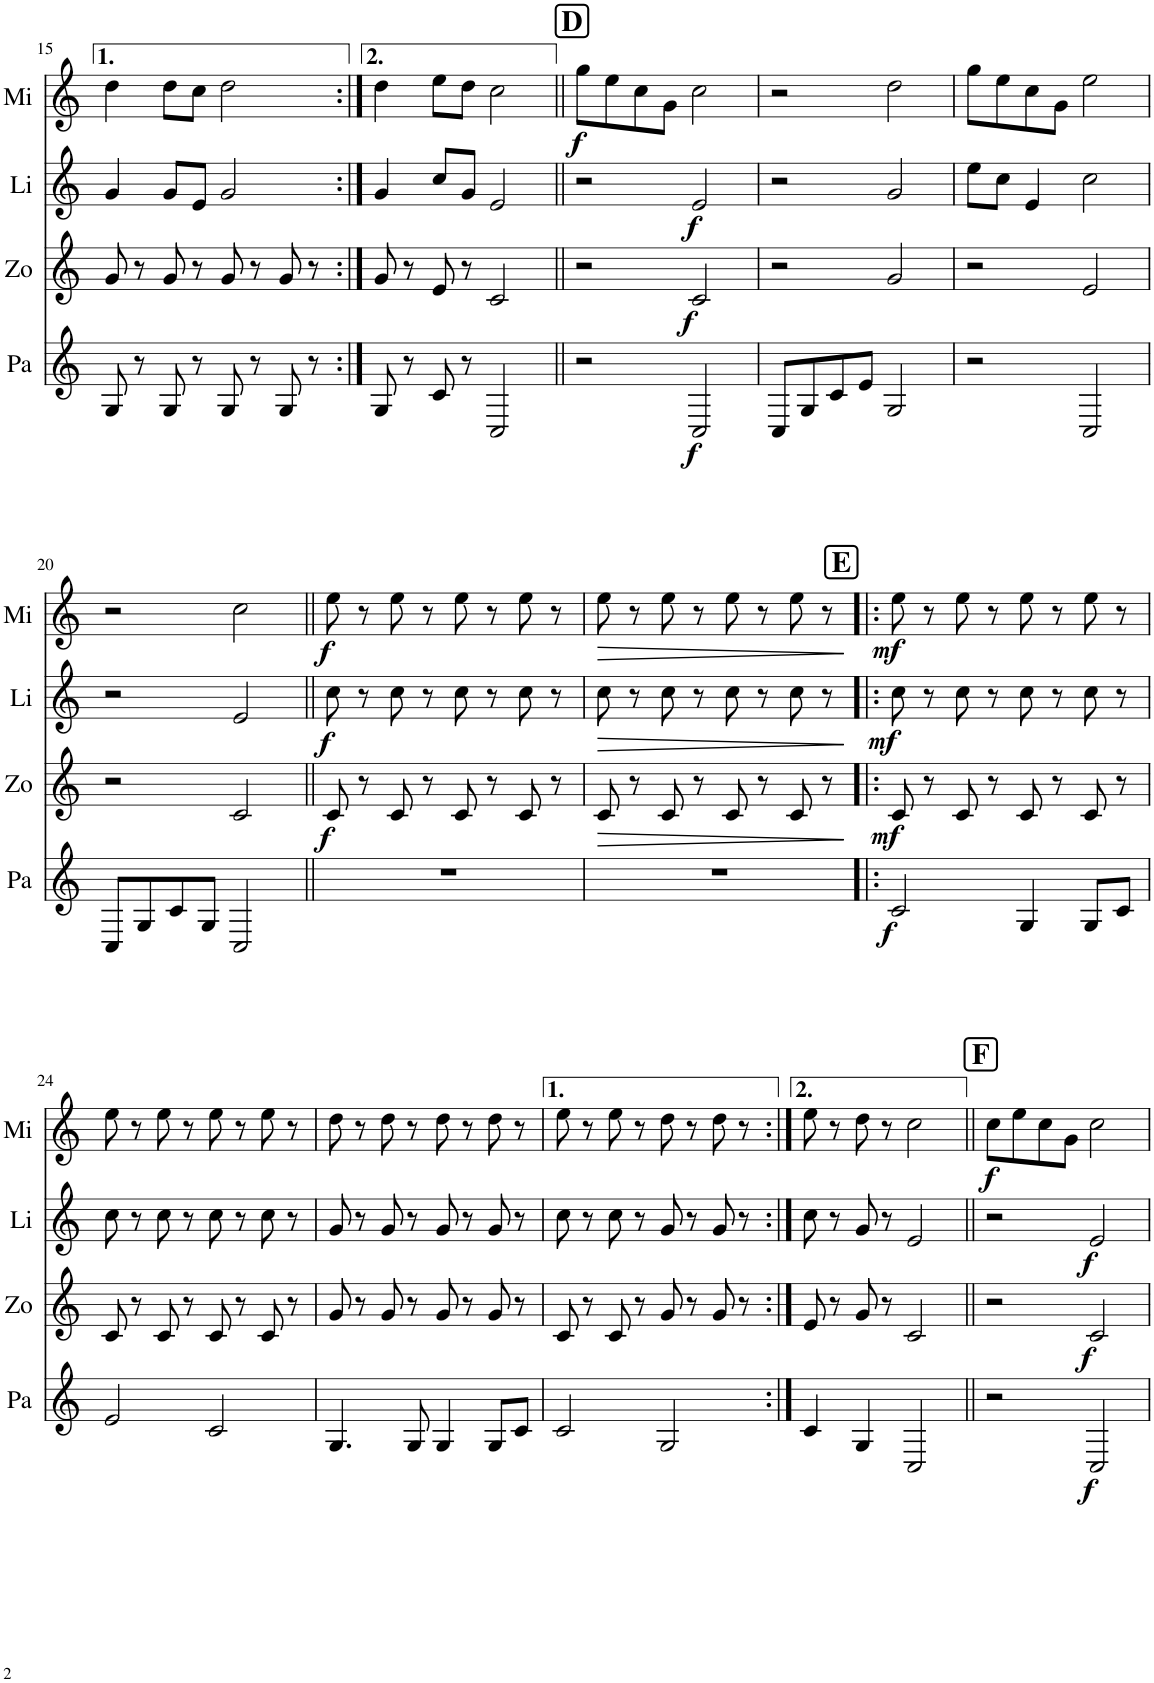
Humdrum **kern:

**kern	**dynam	**kern	**dynam	**kern	**dynam	**kern	**dynam
*part4	*part4	*part3	*part3	*part2	*part2	*part1	*part1
*staff4	*staff4	*staff3	*staff3	*staff2	*staff2	*staff1	*staff1
*I"Patrick	*	*I"Zoé	*	*I"Lily	*	*I"Michel	*
*I'Pa	*	*I'Zo	*	*I'Li	*	*I'Mi	*
!!LO:PB:g=z
*clefG2	*	*clefG2	*	*clefG2	*	*clefG2	*
*Trd4c7	*	*Trd4c7	*	*Trd4c7	*	*Trd4c7	*
*k[]	*	*k[]	*	*k[]	*	*k[]	*
*M4/4	*	*M4/4	*	*M4/4	*	*M4/4	*
=15	=15	=15	=15	=15	=15	=15	=15
8G/	.	8g/	.	4g/	.	4dd\	.
8r	.	8r	.	.	.	.	.
8G/	.	8g/	.	8g/L	.	8dd\L	.
8r	.	8r	.	8e/J	.	8cc\J	.
8G/	.	8g/	.	2g/	.	2dd\	.
8r	.	8r	.	.	.	.	.
8G/	.	8g/	.	.	.	.	.
8r	.	8r	.	.	.	.	.
=16:|!	=16:|!	=16:|!	=16:|!	=16:|!	=16:|!	=16:|!	=16:|!
8G/	.	8g/	.	4g/	.	4dd\	.
8r	.	8r	.	.	.	.	.
8c/	.	8e/	.	8cc/L	.	8ee\L	.
8r	.	8r	.	8g/J	.	8dd\J	.
2C/	.	2c/	.	2e/	.	2cc\	.
!!LO:REH:place=s1:a:B:cj:fs=14:t=D
=17||	=17||	=17||	=17||	=17||	=17||	=17||	=17||
!	!	!	!	!	!	!	!LO:DY:b
2r	.	2r	.	2r	.	8gg\L	f
.	.	.	.	.	.	8ee\	.
.	.	.	.	.	.	8cc\	.
.	.	.	.	.	.	8g\J	.
!	!LO:DY:b	!	!LO:DY:b	!	!LO:DY:b	!	!
2C/	f	2c/	f	2e/	f	2cc\	.
=18	=18	=18	=18	=18	=18	=18	=18
8C/L	.	2r	.	2r	.	2r	.
8G/	.	.	.	.	.	.	.
8c/	.	.	.	.	.	.	.
8e/J	.	.	.	.	.	.	.
2G/	.	2g/	.	2g/	.	2dd\	.
=19	=19	=19	=19	=19	=19	=19	=19
2r	.	2r	.	8ee\L	.	8gg\L	.
.	.	.	.	8cc\J	.	8ee\	.
.	.	.	.	4e/	.	8cc\	.
.	.	.	.	.	.	8g\J	.
2C/	.	2e/	.	2cc\	.	2ee\	.
!!LO:LB:g=z
=20	=20	=20	=20	=20	=20	=20	=20
8C/L	.	2r	.	2r	.	2r	.
8G/	.	.	.	.	.	.	.
8c/	.	.	.	.	.	.	.
8G/J	.	.	.	.	.	.	.
2C/	.	2c/	.	2e/	.	2cc\	.
=21||	=21||	=21||	=21||	=21||	=21||	=21||	=21||
!	!	!	!LO:DY:b	!	!LO:DY:b	!	!LO:DY:b
1r	.	8c/	f	8cc\	f	8ee\	f
.	.	8r	.	8r	.	8r	.
.	.	8c/	.	8cc\	.	8ee\	.
.	.	8r	.	8r	.	8r	.
.	.	8c/	.	8cc\	.	8ee\	.
.	.	8r	.	8r	.	8r	.
.	.	8c/	.	8cc\	.	8ee\	.
.	.	8r	.	8r	.	8r	.
=22	=22	=22	=22	=22	=22	=22	=22
!	!	!	!LO:HP:b	!	!LO:HP:b	!	!LO:HP:b
1r	.	8c/	>	8cc\	>	8ee\	>
.	.	8r	.	8r	.	8r	.
.	.	8c/	.	8cc\	.	8ee\	.
.	.	8r	.	8r	.	8r	.
.	.	8c/	.	8cc\	.	8ee\	.
.	.	8r	.	8r	.	8r	.
.	.	8c/	.	8cc\	.	8ee\	.
.	.	8r	.	8r	.	8r	.
.	.	.	]	.	]	.	]
!!LO:REH:place=s1:a:B:cj:fs=14:t=E
=23!|:	=23!|:	=23!|:	=23!|:	=23!|:	=23!|:	=23!|:	=23!|:
!	!LO:DY:b	!	!LO:DY:b	!	!LO:DY:b	!	!LO:DY:b
2c/	f	8c/	mf	8cc\	mf	8ee\	mf
.	.	8r	.	8r	.	8r	.
.	.	8c/	.	8cc\	.	8ee\	.
.	.	8r	.	8r	.	8r	.
4G/	.	8c/	.	8cc\	.	8ee\	.
.	.	8r	.	8r	.	8r	.
8G/L	.	8c/	.	8cc\	.	8ee\	.
8c/J	.	8r	.	8r	.	8r	.
!!LO:LB:g=z
=24	=24	=24	=24	=24	=24	=24	=24
2e/	.	8c/	.	8cc\	.	8ee\	.
.	.	8r	.	8r	.	8r	.
.	.	8c/	.	8cc\	.	8ee\	.
.	.	8r	.	8r	.	8r	.
2c/	.	8c/	.	8cc\	.	8ee\	.
.	.	8r	.	8r	.	8r	.
.	.	8c/	.	8cc\	.	8ee\	.
.	.	8r	.	8r	.	8r	.
=25	=25	=25	=25	=25	=25	=25	=25
4.G/	.	8g/	.	8g/	.	8dd\	.
.	.	8r	.	8r	.	8r	.
.	.	8g/	.	8g/	.	8dd\	.
8G/	.	8r	.	8r	.	8r	.
4G/	.	8g/	.	8g/	.	8dd\	.
.	.	8r	.	8r	.	8r	.
8G/L	.	8g/	.	8g/	.	8dd\	.
8c/J	.	8r	.	8r	.	8r	.
=26	=26	=26	=26	=26	=26	=26	=26
2c/	.	8c/	.	8cc\	.	8ee\	.
.	.	8r	.	8r	.	8r	.
.	.	8c/	.	8cc\	.	8ee\	.
.	.	8r	.	8r	.	8r	.
2G/	.	8g/	.	8g/	.	8dd\	.
.	.	8r	.	8r	.	8r	.
.	.	8g/	.	8g/	.	8dd\	.
.	.	8r	.	8r	.	8r	.
=27:|!	=27:|!	=27:|!	=27:|!	=27:|!	=27:|!	=27:|!	=27:|!
4c/	.	8e/	.	8cc\	.	8ee\	.
.	.	8r	.	8r	.	8r	.
4G/	.	8g/	.	8g/	.	8dd\	.
.	.	8r	.	8r	.	8r	.
2C/	.	2c/	.	2e/	.	2cc\	.
!!LO:REH:place=s1:a:B:cj:fs=14:t=F
=28||	=28||	=28||	=28||	=28||	=28||	=28||	=28||
!	!	!	!	!	!	!	!LO:DY:b
2r	.	2r	.	2r	.	8cc\L	f
.	.	.	.	.	.	8ee\	.
.	.	.	.	.	.	8cc\	.
.	.	.	.	.	.	8g\J	.
!	!LO:DY:b	!	!LO:DY:b	!	!LO:DY:b	!	!
2C/	f	2c/	f	2e/	f	2cc\	.
=	=	=	=	=	=	=	=
*-	*-	*-	*-	*-	*-	*-	*-
